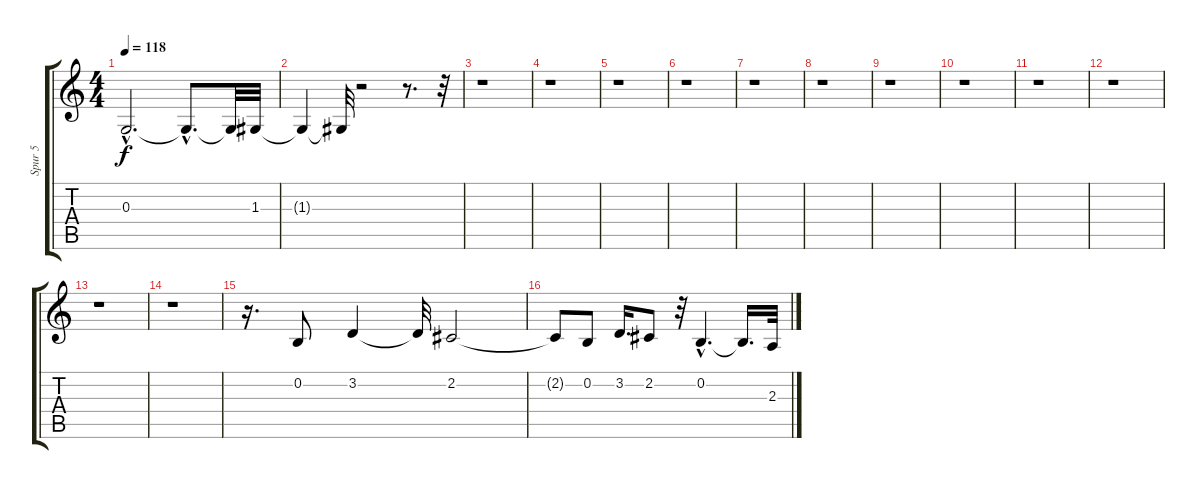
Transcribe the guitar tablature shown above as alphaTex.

\track ("Spur 5" "Spur 5") {instrument choiraahs}
\staff {score tabs}
\tuning (E4 B3 G3 D3 A2 E2) {hide}
\ts (4 4)
\tempo 118
\clef g2
\ks c
0.3{hac t}.2{d dy f} 0.3{hac t}.8{d} 0.3{t}.32 1.3.32 |
1.3{t}.4 1.3{t}.32 r.2 r.8{d} r.32 |
r.1 |
r.1 |
r.1 |
r.1 |
r.1 |
r.1 |
r.1 |
r.1 |
r.1 |
r.1 |
r.1 |
r.1 |
r.16{d} 0.2.8 3.2.4 3.2{t}.32 2.2.2 |
2.2{t}.8 0.2.8 3.2.16{d} 2.2.8 r.32 0.2{hac}.4{d} 0.2{t}.16{d} 2.3.32
